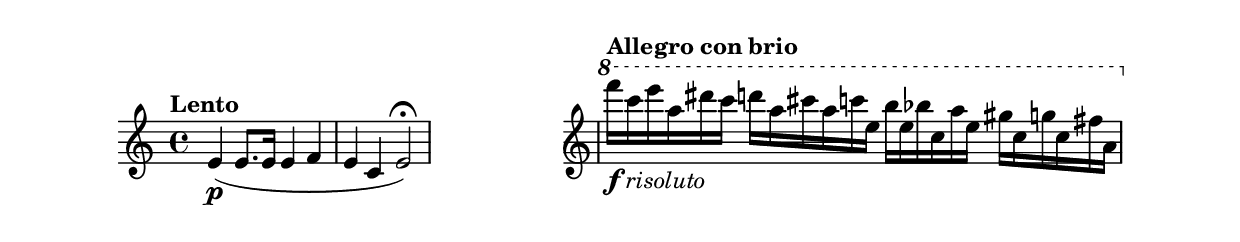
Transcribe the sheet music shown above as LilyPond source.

\version "2.15.30"
\include "indice.ily"
\new Staff  \relative f {
  \time 4/4
  \key a \minor
  \clef treble
  \tempo "Lento"

e'4( \p e8. e16 e4 f
e4 c e2 \fermata)
\stopStaff s1 s1
\startStaff
% no deber´ia haber barra
\override Staff.Clef #'break-visibility = #center-visible	
\clef treble
\ottava #1
\tempo "Allegro con brio"
\override TupletBracket #'stencil = ##f
\override TupletNumber #'stencil = ##f
\times 4/6 { f'''16 -\markup{\dynamic f \italic risoluto }
             c e a, dis c }
\times 4/6 { d a cis a c e, }
\times 4/6 { b' e, bes' c, a' e }
\times 4/6 { gis c, g' c, fis a, }
}